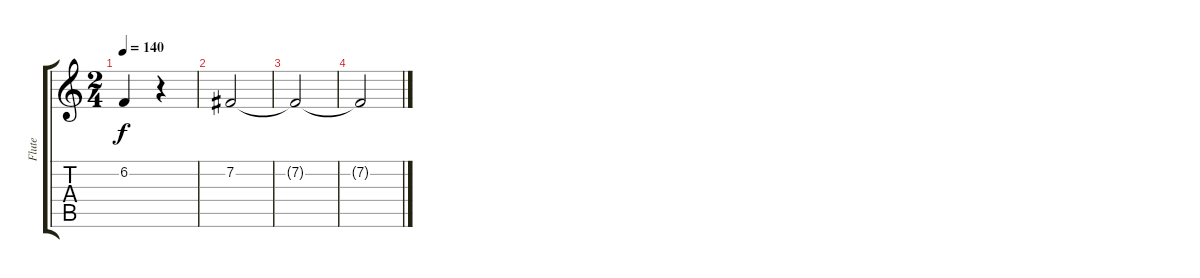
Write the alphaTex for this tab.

\track ("Flute" "Flute") {instrument flute}
\staff {score tabs}
\tuning (E4 B3 G3 D3 A2 E2) {hide}
\ts (2 4)
\tempo 140
\clef g2
\ks c
6.2.4{dy f} r.4 |
7.2.2 |
7.2{t}.2 |
7.2{t}.2
